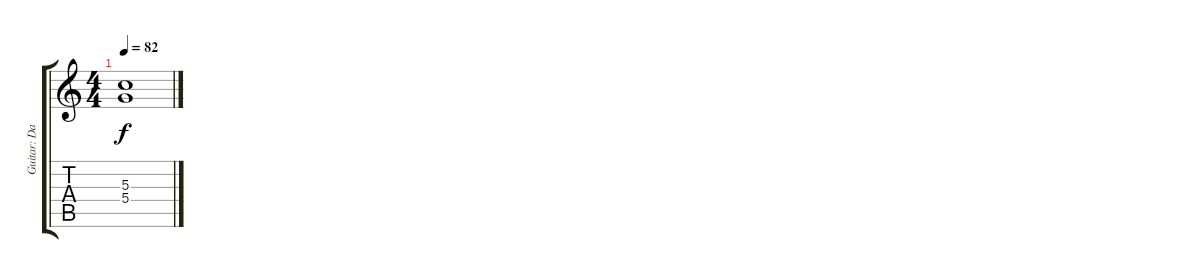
\track ("Guitar: David Gilmour" "Guitar: Da") {instrument distortionguitar}
\staff {score tabs}
\tuning (C4 B3 G3 D3 A2 E2) {hide}
\ts (4 4)
\tempo 82
\clef g2
\ks c
(5.3 5.4).1{dy f}
